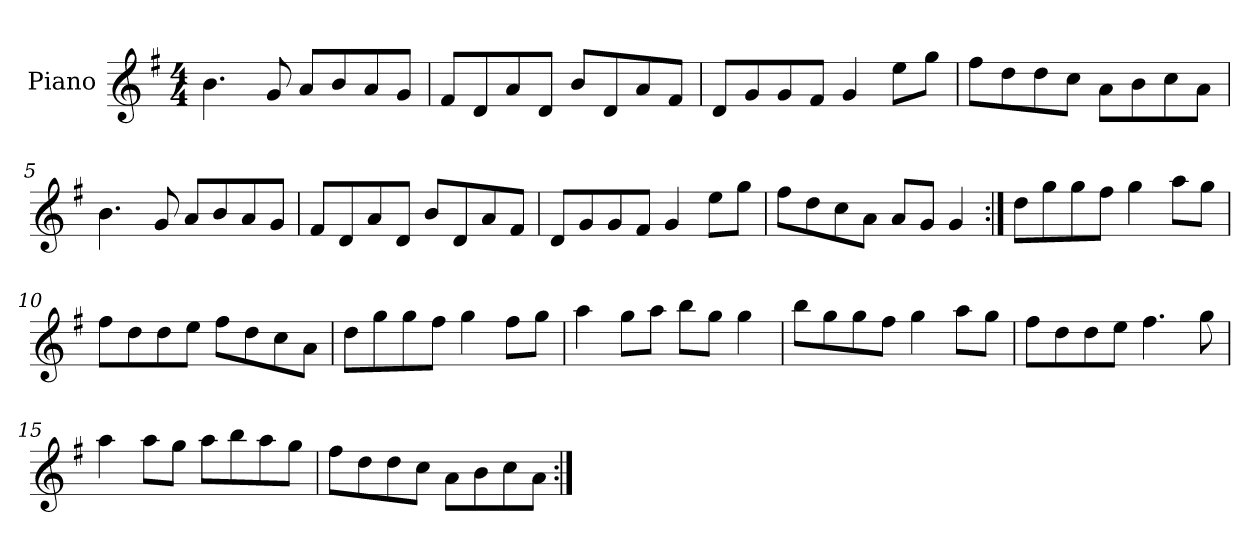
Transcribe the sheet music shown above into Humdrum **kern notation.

**kern
*part1
*staff1
*I"Piano
*I'Pno
*clefG2
*k[f#]
*G:
*M4/4
=1
4.b\
8g/
8a/L
8b/
8a/
8g/J
=2
8f#/L
8d/
8a/
8d/J
8b/L
8d/
8a/
8f#/J
=3
8d/L
8g/
8g/
8f#/J
4g/
8ee\L
8gg\J
=4
8ff#\L
8dd\
8dd\
8cc\J
8a\L
8b\
8cc\
8a\J
!!LO:LB:g=z
=5
4.b\
8g/
8a/L
8b/
8a/
8g/J
=6
8f#/L
8d/
8a/
8d/J
8b/L
8d/
8a/
8f#/J
=7
8d/L
8g/
8g/
8f#/J
4g/
8ee\L
8gg\J
=8
8ff#\L
8dd\
8cc\
8a\J
8a/L
8g/J
4g/
=9:|!
8dd\L
8gg\
8gg\
8ff#\J
4gg\
8aa\L
8gg\J
!!LO:LB:g=z
=10
8ff#\L
8dd\
8dd\
8ee\J
8ff#\L
8dd\
8cc\
8a\J
=11
8dd\L
8gg\
8gg\
8ff#\J
4gg\
8ff#\L
8gg\J
=12
4aa\
8gg\L
8aa\J
8bb\L
8gg\J
4gg\
=13
8bb\L
8gg\
8gg\
8ff#\J
4gg\
8aa\L
8gg\J
=14
8ff#\L
8dd\
8dd\
8ee\J
4.ff#\
8gg\
!!LO:LB:g=z
=15
4aa\
8aa\L
8gg\J
8aa\L
8bb\
8aa\
8gg\J
=16
8ff#\L
8dd\
8dd\
8cc\J
8a\L
8b\
8cc\
8a\J
=:|!
*-
